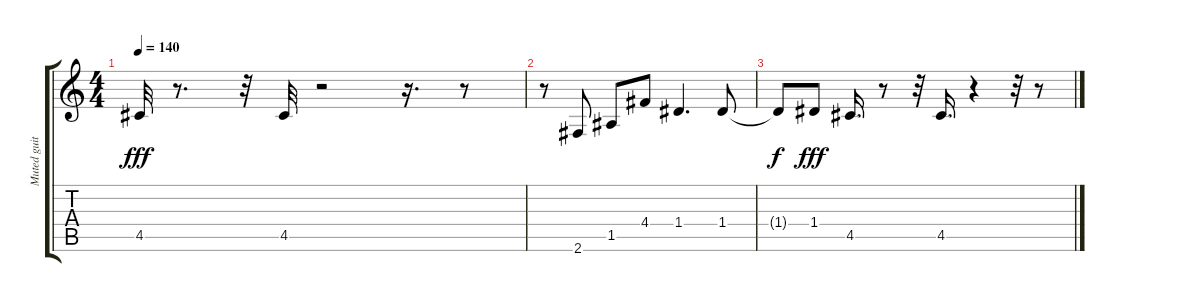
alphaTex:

\track ("Muted guitar" "Muted guit") {instrument electricguitarmuted}
\staff {score tabs}
\tuning (E4 B3 G3 D3 A2 E2) {hide}
\ts (4 4)
\tempo 140
\clef g2
\ks c
4.5.32{dy fff} r.8{d} r.32 4.5.32 r.2 r.16{d} r.8 |
r.8 2.6.8 1.5.8 4.4.8 1.4.4{d} 1.4.8 |
1.4{t}.8{dy f} 1.4.8{dy fff} 4.5.16{d} r.8 r.32 4.5.16{d} r.4 r.32 r.8
